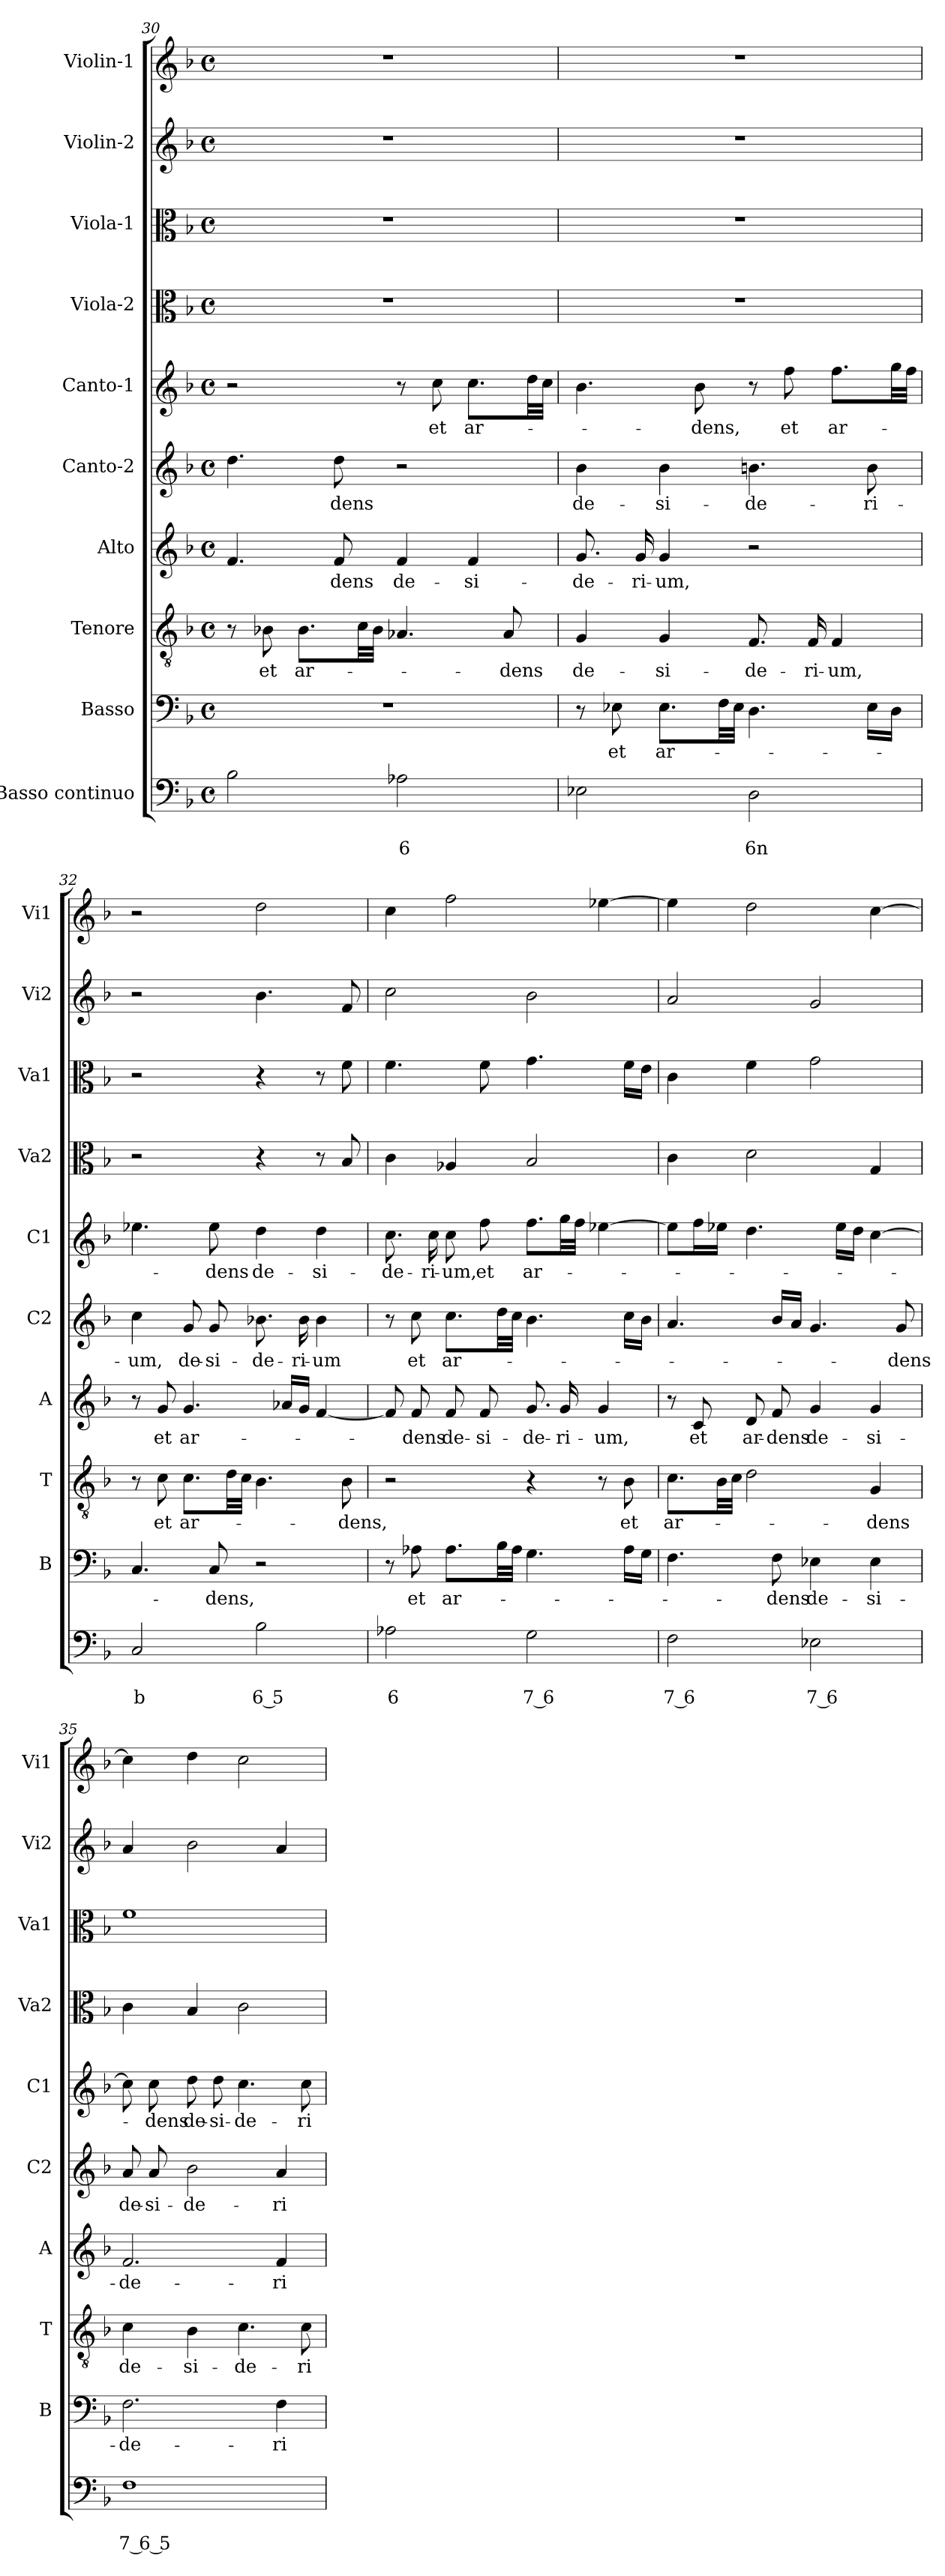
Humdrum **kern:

**kern	**text	**text	**kern	**text	**kern	**text	**kern	**text	**kern	**text	**kern	**text	**kern	**kern	**kern	**kern
*part10	*part10	*part10	*part9	*part9	*part8	*part8	*part7	*part7	*part6	*part6	*part5	*part5	*part4	*part3	*part2	*part1
*staff10	*staff10	*staff10	*staff9	*staff9	*staff8	*staff8	*staff7	*staff7	*staff6	*staff6	*staff5	*staff5	*staff4	*staff3	*staff2	*staff1
*I"Basso continuo	*	*	*I"Basso	*	*I"Tenore	*	*I"Alto	*	*I"Canto-2	*	*I"Canto-1	*	*I"Viola-2	*I"Viola-1	*I"Violin-2	*I"Violin-1
*	*	*	*I'B	*	*I'T	*	*I'A	*	*I'C2	*	*I'C1	*	*I'Va2	*I'Va1	*I'Vi2	*I'Vi1
!!LO:PB:g=z
*clefF4	*	*	*clefF4	*	*clefGv2	*	*clefG2	*	*clefG2	*	*clefG2	*	*clefC3	*clefC3	*clefG2	*clefG2
*k[b-]	*	*	*k[b-]	*	*k[b-]	*	*k[b-]	*	*k[b-]	*	*k[b-]	*	*k[b-]	*k[b-]	*k[b-]	*k[b-]
*F:	*	*	*F:	*	*F:	*	*F:	*	*F:	*	*F:	*	*F:	*F:	*F:	*F:
*M4/4	*	*	*M4/4	*	*M4/4	*	*M4/4	*	*M4/4	*	*M4/4	*	*M4/4	*M4/4	*M4/4	*M4/4
*met(c)	*	*	*met(c)	*	*met(c)	*	*met(c)	*	*met(c)	*	*met(c)	*	*met(c)	*met(c)	*met(c)	*met(c)
=30	=30	=30	=30	=30	=30	=30	=30	=30	=30	=30	=30	=30	=30	=30	=30	=30
2B-\	.	.	1r	.	8r	.	4.f/	.	4.dd\	.	2r	.	1r	1r	1r	1r
!	!	!	!	!	!	!LO:LY:b	!	!	!	!	!	!	!	!	!	!
.	.	.	.	.	8B-X\	et	.	.	.	.	.	.	.	.	.	.
!	!	!	!	!	!	!LO:LY:b	!	!	!	!	!	!	!	!	!	!
.	.	.	.	.	8.B-\L	ar-	.	.	.	.	.	.	.	.	.	.
!	!	!	!	!	!	!	!	!LO:LY:b	!	!LO:LY:b	!	!	!	!	!	!
.	.	.	.	.	.	.	8f/	-dens	8dd\	-dens	.	.	.	.	.	.
.	.	.	.	.	32c\LL	.	.	.	.	.	.	.	.	.	.	.
.	.	.	.	.	32B-\JJJ	.	.	.	.	.	.	.	.	.	.	.
!	!	!LO:LY:b	!	!	!	!	!	!LO:LY:b	!	!	!	!	!	!	!	!
2A-X\	.	6	.	.	4.A-X/	.	4f/	de-	2r	.	8r	.	.	.	.	.
!	!	!	!	!	!	!	!	!	!	!	!	!LO:LY:b	!	!	!	!
.	.	.	.	.	.	.	.	.	.	.	8cc\	et	.	.	.	.
!	!	!	!	!	!	!	!	!LO:LY:b	!	!	!	!LO:LY:b	!	!	!	!
.	.	.	.	.	.	.	4f/	-si-	.	.	8.cc\L	ar-	.	.	.	.
!	!	!	!	!	!	!LO:LY:b	!	!	!	!	!	!	!	!	!	!
.	.	.	.	.	8A-/	-dens	.	.	.	.	.	.	.	.	.	.
.	.	.	.	.	.	.	.	.	.	.	32dd\LL	.	.	.	.	.
.	.	.	.	.	.	.	.	.	.	.	32cc\JJJ	.	.	.	.	.
=31	=31	=31	=31	=31	=31	=31	=31	=31	=31	=31	=31	=31	=31	=31	=31	=31
!	!	!	!	!	!	!LO:LY:b	!	!LO:LY:b	!	!LO:LY:b	!	!	!	!	!	!
2E-X\	.	.	8r	.	4G/	de-	8.g/	-de-	4b-\	de-	4.b-\	.	1r	1r	1r	1r
!	!	!	!	!LO:LY:b	!	!	!	!	!	!	!	!	!	!	!	!
.	.	.	8E-X\	et	.	.	.	.	.	.	.	.	.	.	.	.
!	!	!	!	!	!	!	!	!LO:LY:b	!	!	!	!	!	!	!	!
.	.	.	.	.	.	.	16g/	-ri-	.	.	.	.	.	.	.	.
!	!	!	!	!LO:LY:b	!	!LO:LY:b	!	!LO:LY:b	!	!LO:LY:b	!	!	!	!	!	!
.	.	.	8.E-\L	ar-	4G/	-si-	4g/	-um,	4b-\	-si-	.	.	.	.	.	.
!	!	!	!	!	!	!	!	!	!	!	!	!LO:LY:b	!	!	!	!
.	.	.	.	.	.	.	.	.	.	.	8b-\	-dens,	.	.	.	.
.	.	.	32F\LL	.	.	.	.	.	.	.	.	.	.	.	.	.
.	.	.	32E-\JJJ	.	.	.	.	.	.	.	.	.	.	.	.	.
!	!	!LO:LY:b	!	!	!	!LO:LY:b	!	!	!	!LO:LY:b	!	!	!	!	!	!
2D\	.	6n	4.D\	.	8.F/	-de-	2r	.	4.bn\	-de-	8r	.	.	.	.	.
!	!	!	!	!	!	!	!	!	!	!	!	!LO:LY:b	!	!	!	!
.	.	.	.	.	.	.	.	.	.	.	8ff\	et	.	.	.	.
!	!	!	!	!	!	!LO:LY:b	!	!	!	!	!	!	!	!	!	!
.	.	.	.	.	16F/	-ri-	.	.	.	.	.	.	.	.	.	.
!	!	!	!	!	!	!LO:LY:b	!	!	!	!	!	!LO:LY:b	!	!	!	!
.	.	.	.	.	4F/	-um,	.	.	.	.	8.ff\L	ar-	.	.	.	.
!	!	!	!	!	!	!	!	!	!	!LO:LY:b	!	!	!	!	!	!
.	.	.	16E-\LL	.	.	.	.	.	8b\	-ri-	.	.	.	.	.	.
.	.	.	16D\JJ	.	.	.	.	.	.	.	32gg\LL	.	.	.	.	.
.	.	.	.	.	.	.	.	.	.	.	32ff\JJJ	.	.	.	.	.
=32	=32	=32	=32	=32	=32	=32	=32	=32	=32	=32	=32	=32	=32	=32	=32	=32
!	!	!LO:LY:b	!	!	!	!	!	!	!	!LO:LY:b	!	!	!	!	!	!
2C/	.	b	4.C/	.	8r	.	8r	.	4cc\	-um,	4.ee-X\	.	2r	2r	2r	2r
!	!	!	!	!	!	!LO:LY:b	!	!LO:LY:b	!	!	!	!	!	!	!	!
.	.	.	.	.	8c\	et	8g/	et	.	.	.	.	.	.	.	.
!	!	!	!	!	!	!LO:LY:b	!	!LO:LY:b	!	!LO:LY:b	!	!	!	!	!	!
.	.	.	.	.	8.c\L	ar-	4.g/	ar-	8g/	de-	.	.	.	.	.	.
!	!	!	!	!LO:LY:b	!	!	!	!	!	!LO:LY:b	!	!LO:LY:b	!	!	!	!
.	.	.	8C/	-dens,	.	.	.	.	8g/	-si-	8ee-\	-dens	.	.	.	.
.	.	.	.	.	32d\LL	.	.	.	.	.	.	.	.	.	.	.
.	.	.	.	.	32c\JJJ	.	.	.	.	.	.	.	.	.	.	.
!	!	!LO:LY:b	!	!	!	!	!	!	!	!LO:LY:b	!	!LO:LY:b	!	!	!	!
2B-\	.	6 5	2r	.	4.B-\	.	.	.	8.b-X\	-de-	4dd\	de-	4r	4r	4.b-\	2dd\
.	.	.	.	.	.	.	16a-X/LL	.	.	.	.	.	.	.	.	.
!	!	!	!	!	!	!	!	!	!	!LO:LY:b	!	!	!	!	!	!
.	.	.	.	.	.	.	16g/JJ	.	16b-\	-ri-	.	.	.	.	.	.
!	!	!	!	!	!	!	!	!	!	!LO:LY:b	!	!LO:LY:b	!	!	!	!
.	.	.	.	.	.	.	[4f/	.	4b-\	-um	4dd\	-si-	8r	8r	.	.
!	!	!	!	!	!	!LO:LY:b	!	!	!	!	!	!	!	!	!	!
.	.	.	.	.	8B-\	-dens,	.	.	.	.	.	.	8B-/	8f\	8f/	.
=33	=33	=33	=33	=33	=33	=33	=33	=33	=33	=33	=33	=33	=33	=33	=33	=33
!	!	!LO:LY:b	!	!	!	!	!	!	!	!	!	!LO:LY:b	!	!	!	!
2A-X\	.	6	8r	.	2r	.	8f/]	.	8r	.	8.cc\	-de-	4c\	4.f\	2cc\	4cc\
!	!	!	!	!LO:LY:b	!	!	!	!LO:LY:b	!	!LO:LY:b	!	!	!	!	!	!
.	.	.	8A-X\	et	.	.	8f/	-dens	8cc\	et	.	.	.	.	.	.
!	!	!	!	!	!	!	!	!	!	!	!	!LO:LY:b	!	!	!	!
.	.	.	.	.	.	.	.	.	.	.	16cc\	-ri-	.	.	.	.
!	!	!	!	!LO:LY:b	!	!	!	!LO:LY:b	!	!LO:LY:b	!	!LO:LY:b	!	!	!	!
.	.	.	8.A-\L	ar-	.	.	8f/	de-	8.cc\L	ar-	8cc\	-um,	4A-X/	.	.	2ff\
!	!	!	!	!	!	!	!	!LO:LY:b	!	!	!	!LO:LY:b	!	!	!	!
.	.	.	.	.	.	.	8f/	-si-	.	.	8ff\	et	.	8f\	.	.
.	.	.	32B-\LL	.	.	.	.	.	32dd\LL	.	.	.	.	.	.	.
.	.	.	32A-\JJJ	.	.	.	.	.	32cc\JJJ	.	.	.	.	.	.	.
!	!	!LO:LY:b	!	!	!	!	!	!LO:LY:b	!	!	!	!LO:LY:b	!	!	!	!
2G\	.	7 6	4.G\	.	4r	.	8.g/	-de-	4.b-\	.	8.ff\L	ar-	2B-/	4.g\	2b-\	.
!	!	!	!	!	!	!	!	!LO:LY:b	!	!	!	!	!	!	!	!
.	.	.	.	.	.	.	16g/	-ri-	.	.	32gg\LL	.	.	.	.	.
.	.	.	.	.	.	.	.	.	.	.	32ff\JJJ	.	.	.	.	.
!	!	!	!	!	!	!	!	!LO:LY:b	!	!	!	!	!	!	!	!
.	.	.	.	.	8r	.	4g/	-um,	.	.	[4ee-X\	.	.	.	.	[4ee-X\
!	!	!	!	!	!	!LO:LY:b	!	!	!	!	!	!	!	!	!	!
.	.	.	16A-\LL	.	8B-\	et	.	.	16cc\LL	.	.	.	.	16f\LL	.	.
.	.	.	16G\JJ	.	.	.	.	.	16b-\JJ	.	.	.	.	16e\JJ	.	.
!!LO:PB:g=z
=34	=34	=34	=34	=34	=34	=34	=34	=34	=34	=34	=34	=34	=34	=34	=34	=34
!	!	!LO:LY:b	!	!	!	!LO:LY:b	!	!	!	!	!	!	!	!	!	!
2F\	.	7 6	4.F\	.	8.c\L	ar-	8r	.	4.a/	.	8ee-\L]	.	4c\	4c\	2a/	4ee-\]
!	!	!	!	!	!	!	!	!LO:LY:b	!	!	!	!	!	!	!	!
.	.	.	.	.	.	.	8c/	et	.	.	16ff\L	.	.	.	.	.
.	.	.	.	.	32B-\LL	.	.	.	.	.	16ee-X\JJ	.	.	.	.	.
.	.	.	.	.	32c\JJJ	.	.	.	.	.	.	.	.	.	.	.
!	!	!	!	!	!	!	!	!LO:LY:b	!	!	!	!	!	!	!	!
.	.	.	.	.	2d\	.	8d/	ar-	.	.	4.dd\	.	2d\	4f\	.	2dd\
!	!	!	!	!LO:LY:b	!	!	!	!LO:LY:b	!	!	!	!	!	!	!	!
.	.	.	8F\	-dens	.	.	8f/	-dens	16b-/LL	.	.	.	.	.	.	.
.	.	.	.	.	.	.	.	.	16a/JJ	.	.	.	.	.	.	.
!	!	!LO:LY:b	!	!LO:LY:b	!	!	!	!LO:LY:b	!	!	!	!	!	!	!	!
2E-X\	.	7 6	4E-X\	de-	.	.	4g/	de-	4.g/	.	.	.	.	2g\	2g/	.
.	.	.	.	.	.	.	.	.	.	.	16ee-\LL	.	.	.	.	.
.	.	.	.	.	.	.	.	.	.	.	16dd\JJ	.	.	.	.	.
!	!	!	!	!LO:LY:b	!	!LO:LY:b	!	!LO:LY:b	!	!	!	!	!	!	!	!
.	.	.	4E-\	-si-	4G/	-dens	4g/	-si-	.	.	[4cc\	.	4G/	.	.	[4cc\
!	!	!	!	!	!	!	!	!	!	!LO:LY:b	!	!	!	!	!	!
.	.	.	.	.	.	.	.	.	8g/	-dens	.	.	.	.	.	.
=35	=35	=35	=35	=35	=35	=35	=35	=35	=35	=35	=35	=35	=35	=35	=35	=35
!	!	!LO:LY:b	!	!LO:LY:b	!	!LO:LY:b	!	!LO:LY:b	!	!LO:LY:b	!	!	!	!	!	!
1F	.	7 6 5	2.F\	-de-	4c\	de-	2.f/	-de-	8a/	de-	8cc\]	.	4c\	1f	4a/	4cc\]
!	!	!	!	!	!	!	!	!	!	!LO:LY:b	!	!LO:LY:b	!	!	!	!
.	.	.	.	.	.	.	.	.	8a/	-si-	8cc\	-dens	.	.	.	.
!	!	!	!	!	!	!LO:LY:b	!	!	!	!LO:LY:b	!	!LO:LY:b	!	!	!	!
.	.	.	.	.	4B-\	-si-	.	.	2b-\	-de-	8dd\	de-	4B-/	.	2b-\	4dd\
!	!	!	!	!	!	!	!	!	!	!	!	!LO:LY:b	!	!	!	!
.	.	.	.	.	.	.	.	.	.	.	8dd\	-si-	.	.	.	.
!	!	!	!	!	!	!LO:LY:b	!	!	!	!	!	!LO:LY:b	!	!	!	!
.	.	.	.	.	4.c\	-de-	.	.	.	.	4.cc\	-de-	2c\	.	.	2cc\
!	!	!	!	!LO:LY:b	!	!	!	!LO:LY:b	!	!LO:LY:b	!	!	!	!	!	!
.	.	.	4F\	-ri-	.	.	4f/	-ri-	4a/	-ri-	.	.	.	.	4a/	.
!	!	!	!	!	!	!LO:LY:b	!	!	!	!	!	!LO:LY:b	!	!	!	!
.	.	.	.	.	8c\	-ri-	.	.	.	.	8cc\	-ri-	.	.	.	.
=	=	=	=	=	=	=	=	=	=	=	=	=	=	=	=	=
*-	*-	*-	*-	*-	*-	*-	*-	*-	*-	*-	*-	*-	*-	*-	*-	*-
